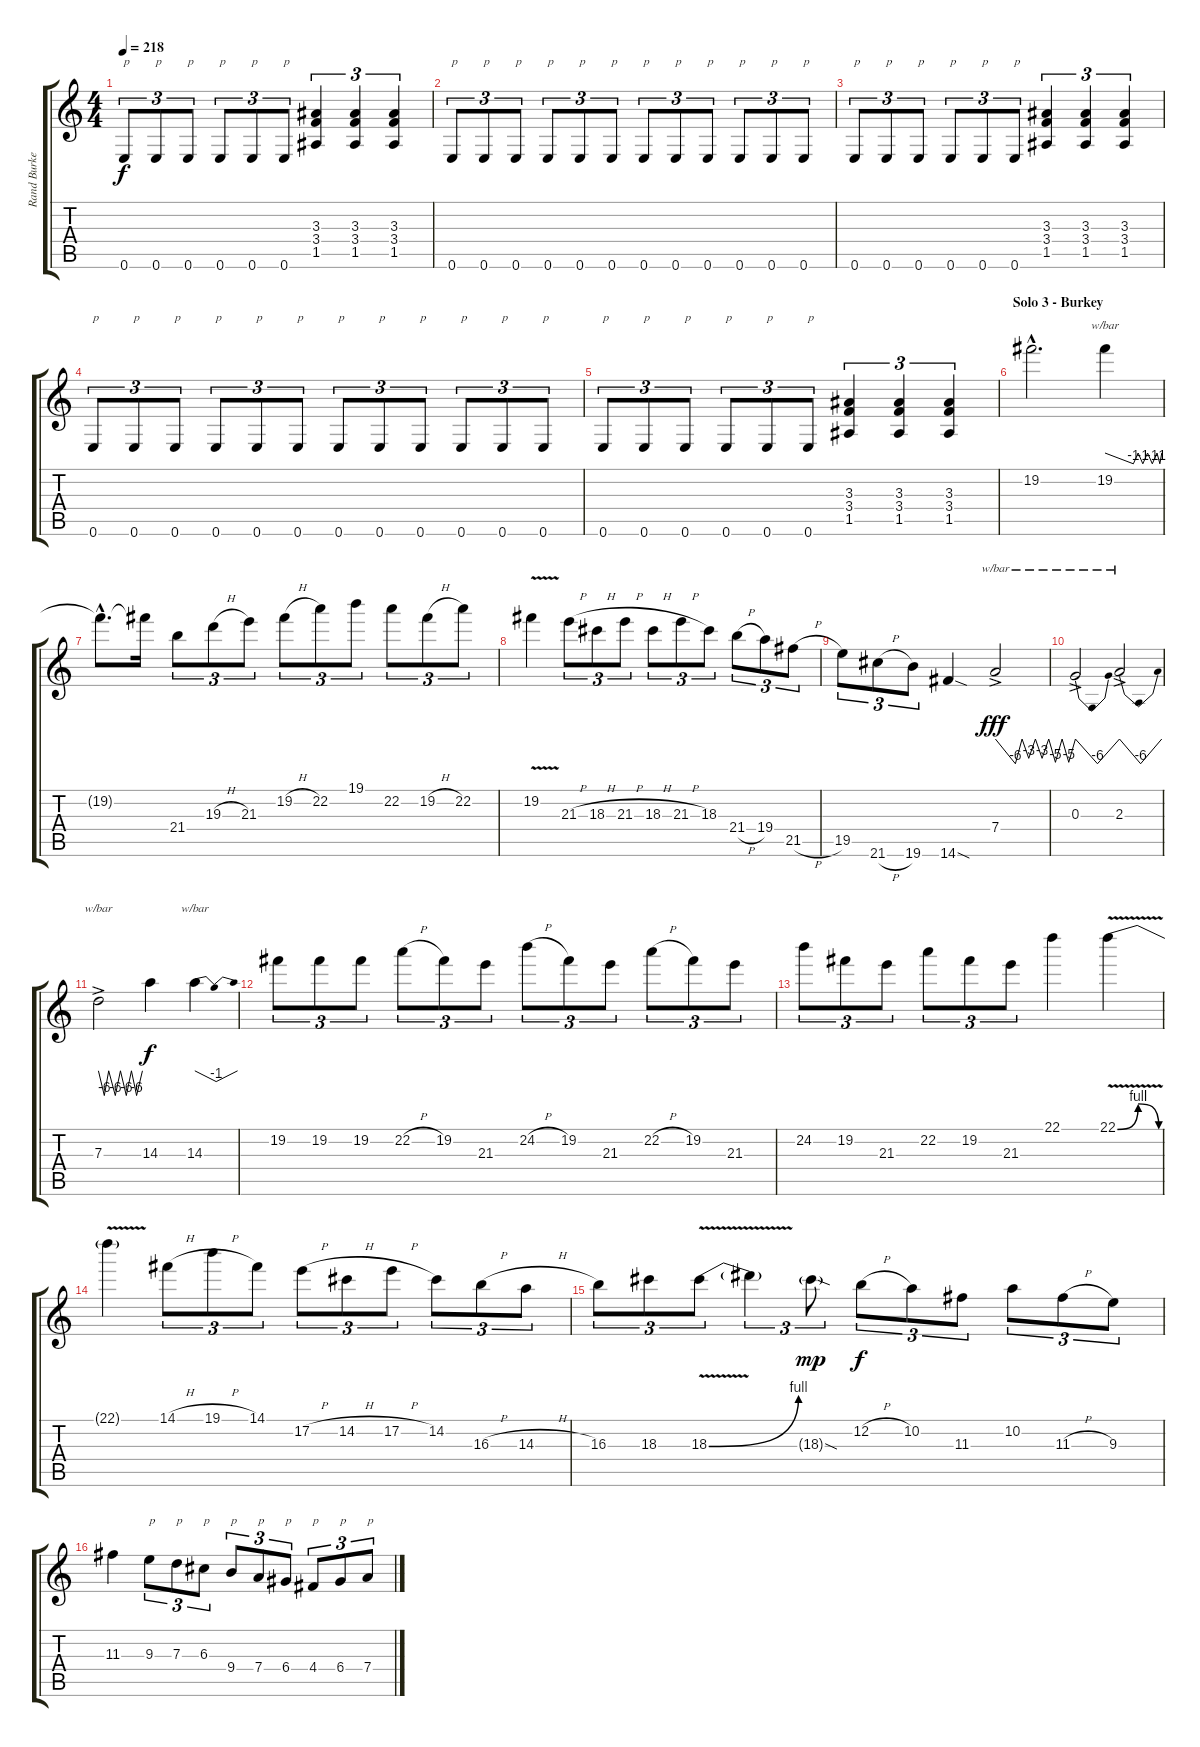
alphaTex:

\track ("Rand Burkey" "Rand Burke") {instrument distortionguitar}
\staff {score tabs}
\tuning (E4 B3 G3 D3 A2 E2) {hide}
\ts (4 4)
\tempo 218
\clef g2
\ks c
0.6.8{tu (3 2) txt "p" dy f} 0.6.8{tu (3 2) txt "p"} 0.6.8{tu (3 2) txt "p"} 0.6.8{tu (3 2) txt "p"} 0.6.8{tu (3 2) txt "p"} 0.6.8{tu (3 2) txt "p"} (3.3 3.4 1.5).4{tu (3 2)} (3.3 3.4 1.5).4{tu (3 2)} (3.3 3.4 1.5).4{tu (3 2)} |
0.6.8{tu (3 2) txt "p"} 0.6.8{tu (3 2) txt "p"} 0.6.8{tu (3 2) txt "p"} 0.6.8{tu (3 2) txt "p"} 0.6.8{tu (3 2) txt "p"} 0.6.8{tu (3 2) txt "p"} 0.6.8{tu (3 2) txt "p"} 0.6.8{tu (3 2) txt "p"} 0.6.8{tu (3 2) txt "p"} 0.6.8{tu (3 2) txt "p"} 0.6.8{tu (3 2) txt "p"} 0.6.8{tu (3 2) txt "p"} |
0.6.8{tu (3 2) txt "p"} 0.6.8{tu (3 2) txt "p"} 0.6.8{tu (3 2) txt "p"} 0.6.8{tu (3 2) txt "p"} 0.6.8{tu (3 2) txt "p"} 0.6.8{tu (3 2) txt "p"} (3.3 3.4 1.5).4{tu (3 2)} (3.3 3.4 1.5).4{tu (3 2)} (3.3 3.4 1.5).4{tu (3 2)} |
0.6.8{tu (3 2) txt "p"} 0.6.8{tu (3 2) txt "p"} 0.6.8{tu (3 2) txt "p"} 0.6.8{tu (3 2) txt "p"} 0.6.8{tu (3 2) txt "p"} 0.6.8{tu (3 2) txt "p"} 0.6.8{tu (3 2) txt "p"} 0.6.8{tu (3 2) txt "p"} 0.6.8{tu (3 2) txt "p"} 0.6.8{tu (3 2) txt "p"} 0.6.8{tu (3 2) txt "p"} 0.6.8{tu (3 2) txt "p"} |
0.6.8{tu (3 2) txt "p"} 0.6.8{tu (3 2) txt "p"} 0.6.8{tu (3 2) txt "p"} 0.6.8{tu (3 2) txt "p"} 0.6.8{tu (3 2) txt "p"} 0.6.8{tu (3 2) txt "p"} (3.3 3.4 1.5).4{tu (3 2)} (3.3 3.4 1.5).4{tu (3 2)} (3.3 3.4 1.5).4{tu (3 2)} |
\section ("" "Solo 3 - Burkey")
19.2{hac}.2{d volume 14 instrument overdrivenguitar} 19.2.4{tbe (custom default 0 0 30 -4 35 0 40 -4 45 0 50 -4 55 0 58 -4 60 0)} |
19.2{hac t}.8{d} 19.2{t}.16 21.4.8{tu (3 2)} 19.3{h}.8{tu (3 2)} 21.3.8{tu (3 2)} 19.2{h}.8{tu (3 2)} 22.2.8{tu (3 2)} 19.1.8{tu (3 2)} 22.2.8{tu (3 2)} 19.2{h}.8{tu (3 2)} 22.2.8{tu (3 2)} |
19.2{v}.4 21.3{h}.8{tu (3 2)} 18.3{h}.8{tu (3 2)} 21.3{h}.8{tu (3 2)} 18.3{h}.8{tu (3 2)} 21.3{h}.8{tu (3 2)} 18.3.8{tu (3 2)} 21.4{h}.8{tu (3 2)} 19.4.8{tu (3 2)} 21.5{h}.8{tu (3 2)} |
19.5.8{tu (3 2)} 21.6{h}.8{tu (3 2)} 19.6.8{tu (3 2)} 14.6{sod}.4 7.4{ac}.2{tbe (custom default 0 0 15 -24 20 0 25 -12 30 0 35 -12 40 0 45 -20 50 0 55 -20 60 0) dy fff} |
0.3{ac}.2{tbe (dip default 0 0 30 -24 60 0)} 2.3{ac}.2{tbe (dip default 0 0 30 -24 60 0)} |
7.3{ac}.2{tbe (custom default 0 0 8 -24 14 0 23 -24 30 0 38 -24 45 0 52 -24 60 0)} 14.3.4{dy f} 14.3.4{tbe (dip default 0 0 30 -4 60 0)} |
19.2.8{tu (3 2)} 19.2.8{tu (3 2)} 19.2.8{tu (3 2)} 22.2{h}.8{tu (3 2)} 19.2.8{tu (3 2)} 21.3.8{tu (3 2)} 24.2{h}.8{tu (3 2)} 19.2.8{tu (3 2)} 21.3.8{tu (3 2)} 22.2{h}.8{tu (3 2)} 19.2.8{tu (3 2)} 21.3.8{tu (3 2)} |
24.2.8{tu (3 2)} 19.2.8{tu (3 2)} 21.3.8{tu (3 2)} 22.2.8{tu (3 2)} 19.2.8{tu (3 2)} 21.3.8{tu (3 2)} 22.1.4 22.1{be (bendrelease 0 0 15 4 45 4 60 0) v}.4 |
22.1{t}.4 14.1{h}.8{tu (3 2)} 19.1{h}.8{tu (3 2)} 14.1.8{tu (3 2)} 17.2{h}.8{tu (3 2)} 14.2{h}.8{tu (3 2)} 17.2{h}.8{tu (3 2)} 14.2.8{tu (3 2)} 16.3{h}.8{tu (3 2)} 14.3{h}.8{tu (3 2)} |
16.3.8{tu (3 2)} 18.3.8{tu (3 2)} 18.3{be (bend 0 0 60 4) v}.8{tu (3 2)} 18.3{t}.4{tu (3 2)} 18.3{sod g}.8{tu (3 2) dy mp} 12.2{h}.8{tu (3 2) dy f} 10.2.8{tu (3 2)} 11.3.8{tu (3 2)} 10.2.8{tu (3 2)} 11.3{h}.8{tu (3 2)} 9.3.8{tu (3 2)} |
11.3.4 9.3.8{tu (3 2) txt "p"} 7.3.8{tu (3 2) txt "p"} 6.3.8{tu (3 2) txt "p"} 9.4.8{tu (3 2) txt "p"} 7.4.8{tu (3 2) txt "p"} 6.4.8{tu (3 2) txt "p"} 4.4.8{tu (3 2) txt "p"} 6.4.8{tu (3 2) txt "p"} 7.4.8{tu (3 2) txt "p"}
